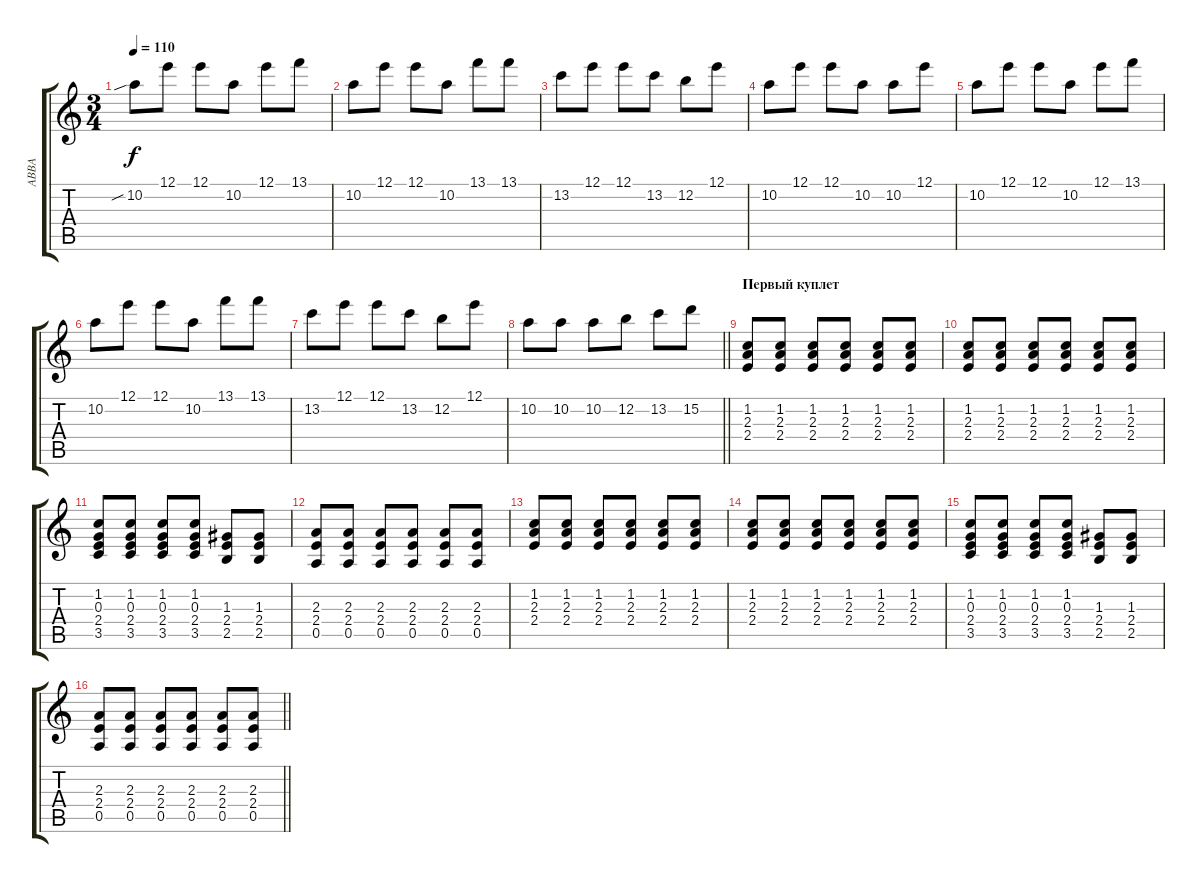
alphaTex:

\track ("АВВА" "АВВА") {instrument electricguitarclean}
\staff {score tabs}
\tuning (E4 B3 G3 D3 A2 E2) {hide}
\ts (3 4)
\tempo 110
\clef g2
\ks c
10.2{sib}.8{dy f} 12.1.8 12.1.8 10.2.8 12.1.8 13.1.8 |
10.2.8 12.1.8 12.1.8 10.2.8 13.1.8 13.1.8 |
13.2.8 12.1.8 12.1.8 13.2.8 12.2.8 12.1.8 |
10.2.8 12.1.8 12.1.8 10.2.8 10.2.8 12.1.8 |
10.2.8 12.1.8 12.1.8 10.2.8 12.1.8 13.1.8 |
10.2.8 12.1.8 12.1.8 10.2.8 13.1.8 13.1.8 |
13.2.8 12.1.8 12.1.8 13.2.8 12.2.8 12.1.8 |
\barLineRight lightlight
10.2.8 10.2.8 10.2.8 12.2.8 13.2.8 15.2.8 |
\section ("" "Первый куплет")
(1.2 2.3 2.4).8 (1.2 2.3 2.4).8 (1.2 2.3 2.4).8 (1.2 2.3 2.4).8 (1.2 2.3 2.4).8 (1.2 2.3 2.4).8 |
(1.2 2.3 2.4).8 (1.2 2.3 2.4).8 (1.2 2.3 2.4).8 (1.2 2.3 2.4).8 (1.2 2.3 2.4).8 (1.2 2.3 2.4).8 |
(1.2 0.3 2.4 3.5).8 (1.2 0.3 2.4 3.5).8 (1.2 0.3 2.4 3.5).8 (1.2 0.3 2.4 3.5).8 (1.3 2.4 2.5).8 (1.3 2.4 2.5).8 |
(2.3 2.4 0.5).8 (2.3 2.4 0.5).8 (2.3 2.4 0.5).8 (2.3 2.4 0.5).8 (2.3 2.4 0.5).8 (2.3 2.4 0.5).8 |
(1.2 2.3 2.4).8 (1.2 2.3 2.4).8 (1.2 2.3 2.4).8 (1.2 2.3 2.4).8 (1.2 2.3 2.4).8 (1.2 2.3 2.4).8 |
(1.2 2.3 2.4).8 (1.2 2.3 2.4).8 (1.2 2.3 2.4).8 (1.2 2.3 2.4).8 (1.2 2.3 2.4).8 (1.2 2.3 2.4).8 |
(1.2 0.3 2.4 3.5).8 (1.2 0.3 2.4 3.5).8 (1.2 0.3 2.4 3.5).8 (1.2 0.3 2.4 3.5).8 (1.3 2.4 2.5).8 (1.3 2.4 2.5).8 |
\barLineRight lightlight
(2.3 2.4 0.5).8 (2.3 2.4 0.5).8 (2.3 2.4 0.5).8 (2.3 2.4 0.5).8 (2.3 2.4 0.5).8 (2.3 2.4 0.5).8
